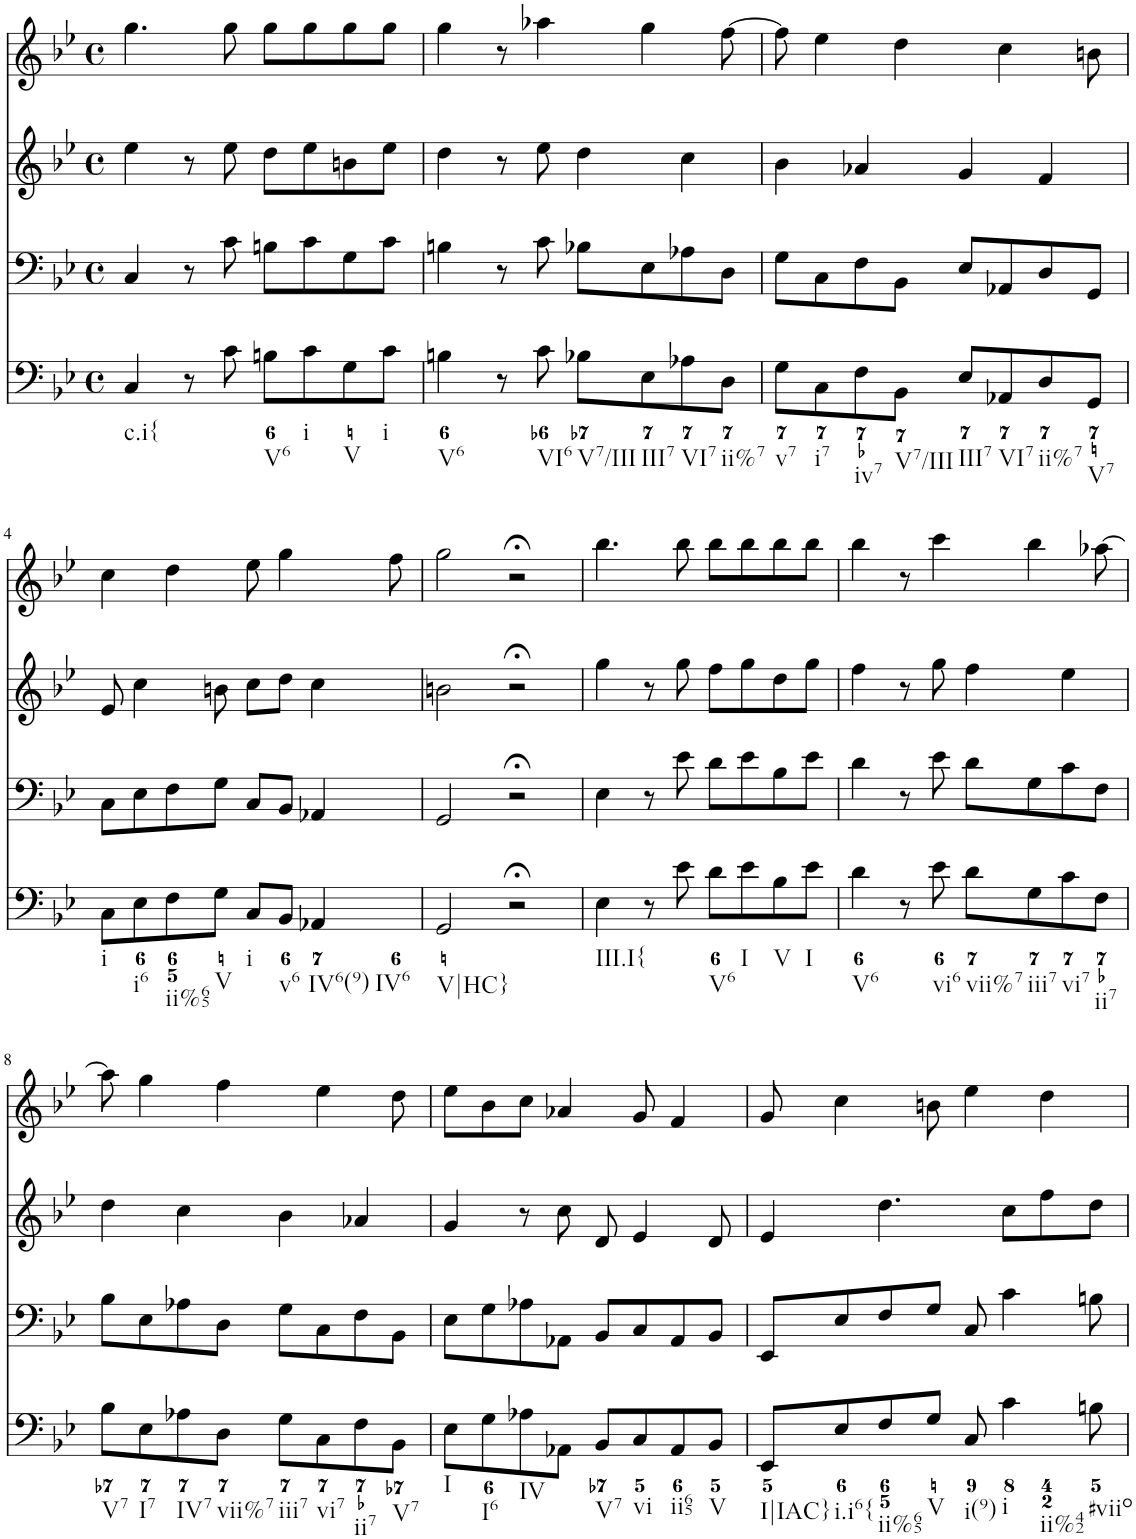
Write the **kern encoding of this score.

**kern	**kern	**kern	**kern
*part4	*part3	*part2	*part1
*staff4	*staff3	*staff2	*staff1
*I"Piano	*I"Piano	*I"Piano	*I"Piano
*I'Pno	*I'Pno	*I'Pno	*I'Pno
*clefF4	*clefF4	*clefG2	*clefG2
*k[b-e-]	*k[b-e-]	*k[b-e-]	*k[b-e-]
*g:	*g:	*g:	*g:
*M4/4	*M4/4	*M4/4	*M4/4
*met(c)	*met(c)	*met(c)	*met(c)
=1	=1	=1	=1
!LO:TX:b:t=c.i{	!	!	!
4C/	4C/	4ee-\	4.gg\
8r	8r	8r	.
8c\	8c\	8ee-\	8gg\
!LO:TX:b:t=V6	!	!	!
8Bn\L	8Bn\L	8dd\L	8gg\L
!LO:TX:b:t=i	!	!	!
8c\	8c\	8ee-\	8gg\
!LO:TX:b:t=V	!	!	!
8G\	8G\	8bn\	8gg\
!LO:TX:b:t=i	!	!	!
8c\J	8c\J	8ee-\J	8gg\J
=2	=2	=2	=2
!LO:TX:b:t=V6	!	!	!
4Bn\	4Bn\	4dd\	4gg\
8r	8r	8r	8r
!LO:TX:b:t=VI6	!	!	!
8c\	8c\	8ee-\	4aa-X\
!LO:TX:b:t=V7/III	!	!	!
8B-X\L	8B-X\L	4dd\	.
!LO:TX:b:t=III7	!	!	!
8E-\	8E-\	.	4gg\
!LO:TX:b:t=VI7	!	!	!
8A-X\	8A-X\	4cc\	.
!LO:TX:b:t=ii%7	!	!	!
8D\J	8D\J	.	[8ff\
=3	=3	=3	=3
!LO:TX:b:t=v7	!	!	!
8G\L	8G\L	4b-\	8ff\]
!LO:TX:b:t=i7	!	!	!
8C\	8C\	.	4ee-\
!LO:TX:b:t=iv7	!	!	!
8F\	8F\	4a-X/	.
!LO:TX:b:t=V7/III	!	!	!
8BB-\J	8BB-\J	.	4dd\
!LO:TX:b:t=III7	!	!	!
8E-/L	8E-/L	4g/	.
!LO:TX:b:t=VI7	!	!	!
8AA-X/	8AA-X/	.	4cc\
!LO:TX:b:t=ii%7	!	!	!
8D/	8D/	4f/	.
!LO:TX:b:t=V7	!	!	!
8GG/J	8GG/J	.	8bn\
!!LO:LB:g=z
=4	=4	=4	=4
!LO:TX:b:t=i	!	!	!
8C\L	8C\L	8e-/	4cc\
!LO:TX:b:t=i6	!	!	!
8E-\	8E-\	4cc\	.
!LO:TX:b:t=ii%65	!	!	!
8F\	8F\	.	4dd\
!LO:TX:b:t=V	!	!	!
8G\J	8G\J	8bn\	.
!LO:TX:b:t=i	!	!	!
8C/L	8C/L	8cc\L	8ee-\
!LO:TX:b:t=v6	!	!	!
8BB-/J	8BB-/J	8dd\J	4gg\
!LO:TX:b:t=IV6(9)	!	!	!
!LO:TX:b:t=IV6	!	!	!
4AA-X/	4AA-X/	4cc\	.
.	.	.	8ff\
=5	=5	=5	=5
!LO:TX:b:t=V|HC}	!	!	!
2GG/	2GG/	2bn\	2gg\
2r;<	2r;<	2r;<	2r;<
=6	=6	=6	=6
!LO:TX:b:t=III.I{	!	!	!
4E-\	4E-\	4gg\	4.bb-\
8r	8r	8r	.
8e-\	8e-\	8gg\	8bb-\
!LO:TX:b:t=V6	!	!	!
8d\L	8d\L	8ff\L	8bb-\L
!LO:TX:b:t=I	!	!	!
8e-\	8e-\	8gg\	8bb-\
!LO:TX:b:t=V	!	!	!
8B-\	8B-\	8dd\	8bb-\
!LO:TX:b:t=I	!	!	!
8e-\J	8e-\J	8gg\J	8bb-\J
=7	=7	=7	=7
!LO:TX:b:t=V6	!	!	!
4d\	4d\	4ff\	4bb-\
8r	8r	8r	8r
!LO:TX:b:t=vi6	!	!	!
8e-\	8e-\	8gg\	4ccc\
!LO:TX:b:t=vii%7	!	!	!
8d\L	8d\L	4ff\	.
!LO:TX:b:t=iii7	!	!	!
8G\	8G\	.	4bb-\
!LO:TX:b:t=vi7	!	!	!
8c\	8c\	4ee-\	.
!LO:TX:b:t=ii7	!	!	!
8F\J	8F\J	.	[8aa-X\
!!LO:LB:g=z
=8	=8	=8	=8
!LO:TX:b:t=V7	!	!	!
8B-\L	8B-\L	4dd\	8aa-\]
!LO:TX:b:t=I7	!	!	!
8E-\	8E-\	.	4gg\
!LO:TX:b:t=IV7	!	!	!
8A-X\	8A-X\	4cc\	.
!LO:TX:b:t=vii%7	!	!	!
8D\J	8D\J	.	4ff\
!LO:TX:b:t=iii7	!	!	!
8G\L	8G\L	4b-\	.
!LO:TX:b:t=vi7	!	!	!
8C\	8C\	.	4ee-\
!LO:TX:b:t=ii7	!	!	!
8F\	8F\	4a-X/	.
!LO:TX:b:t=V7	!	!	!
8BB-\J	8BB-\J	.	8dd\
=9	=9	=9	=9
!LO:TX:b:t=I	!	!	!
8E-\L	8E-\L	4g/	8ee-\L
!LO:TX:b:t=I6	!	!	!
8G\	8G\	.	8b-\
!LO:TX:b:t=IV	!	!	!
8A-X\	8A-X\	8r	8cc\J
8AA-X\J	8AA-X\J	8cc\	4a-X/
!LO:TX:b:t=V7	!	!	!
8BB-/L	8BB-/L	8d/	.
!LO:TX:b:t=vi	!	!	!
8C/	8C/	4e-/	8g/
!LO:TX:b:t=ii65	!	!	!
8AA-/	8AA-/	.	4f/
!LO:TX:b:t=V	!	!	!
8BB-/J	8BB-/J	8d/	.
=10	=10	=10	=10
!LO:TX:b:t=I|IAC}	!	!	!
8EE-/L	8EE-/L	4e-/	8g/
!LO:TX:b:t=i.i6{	!	!	!
8E-/	8E-/	.	4cc\
!LO:TX:b:t=ii%65	!	!	!
8F/	8F/	4.dd\	.
!LO:TX:b:t=V	!	!	!
8G/J	8G/J	.	8bn\
!LO:TX:b:t=i(9)	!	!	!
8C/	8C/	.	4ee-\
!LO:TX:b:t=i	!	!	!
!LO:TX:b:t=ii%42	!	!	!
4c\	4c\	8cc\L	.
.	.	8ff\	4dd\
!LO:TX:b:t=#viio	!	!	!
8Bn\	8Bn\	8dd\J	.
=	=	=	=
*-	*-	*-	*-
